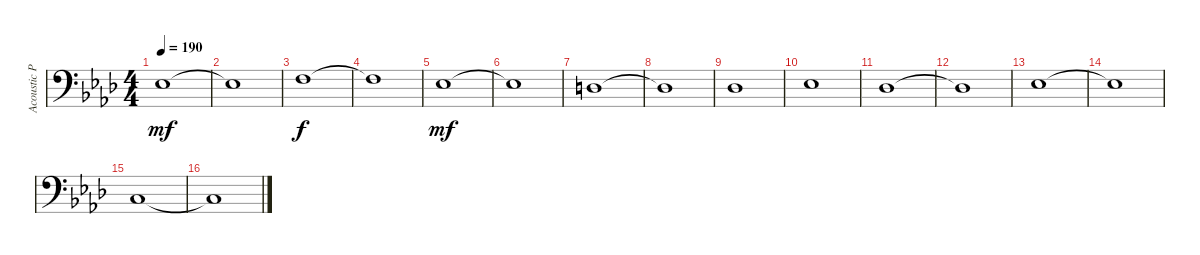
\track ("Acoustic Piano (Staff 2)" "Acoustic P") {instrument violin}
\staff {score}
\tuning (E4 B3 G3 D3 A2 E2 B1) {hide}
\ts (4 4)
\tempo 190
\clef f4
\ks ab
1.4.1{dy mf} |
1.4{t}.1 |
3.4.1{dy f} |
3.4{t}.1 |
1.4.1{dy mf} |
1.4{t}.1 |
0.4.1 |
0.4{t}.1 |
4.5.1 |
1.4.1 |
4.5.1 |
4.5{t}.1 |
1.4.1 |
1.4{t}.1 |
3.5.1 |
3.5{t}.1
